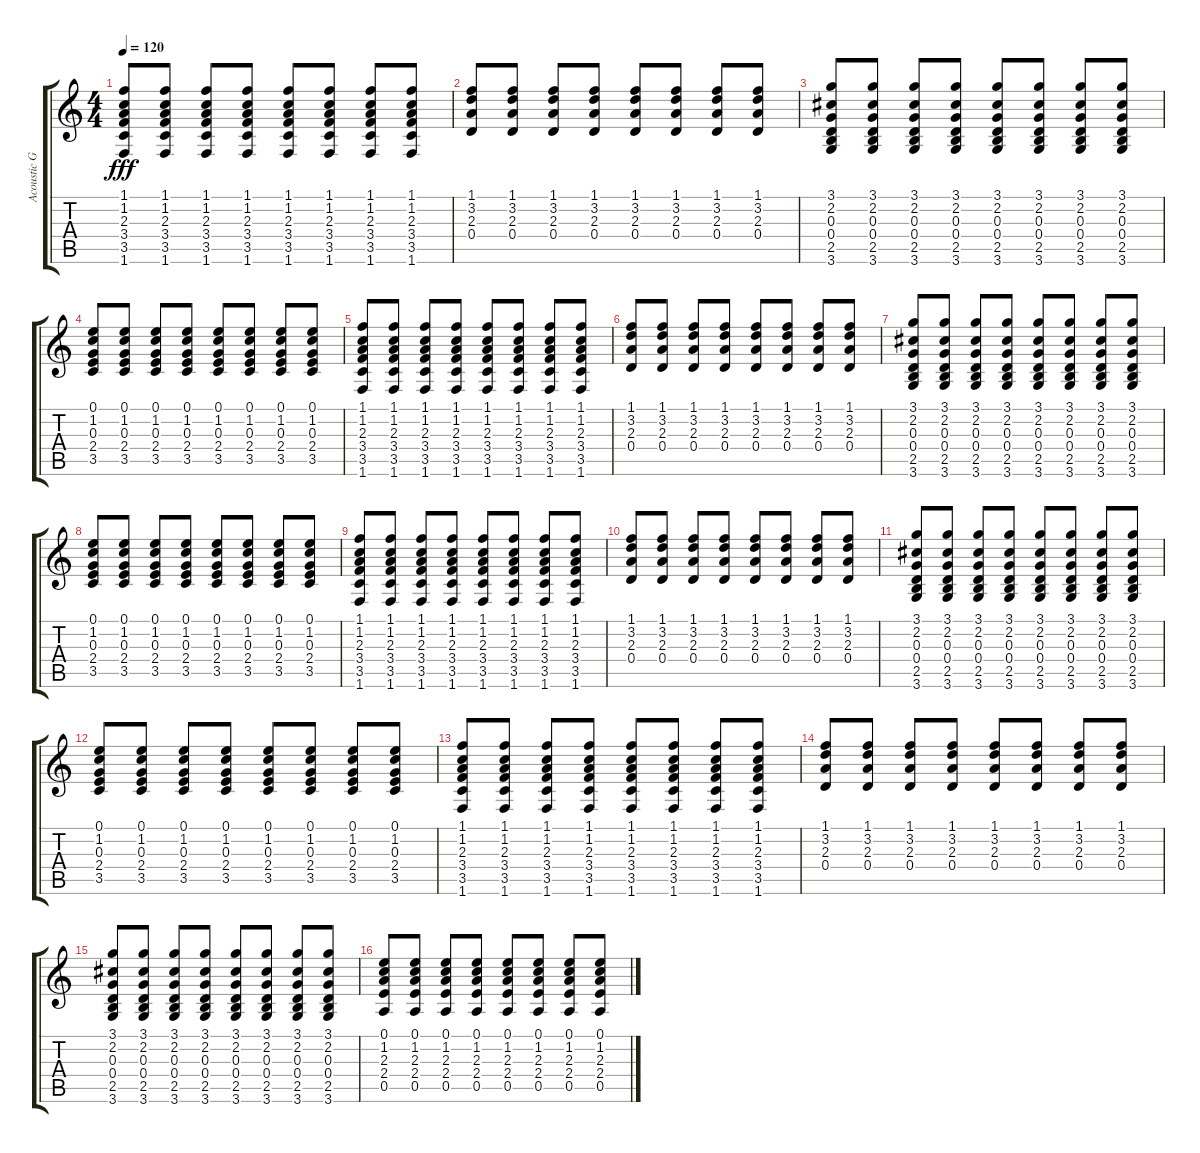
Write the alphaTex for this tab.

\track ("Acoustic Guitar" "Acoustic G") {instrument acousticguitarnylon}
\staff {score tabs}
\tuning (E4 B3 G3 D3 A2 E2) {hide}
\ts (4 4)
\tempo 120
\clef g2
\ks c
(1.1 1.2 2.3 3.4 3.5 1.6).8{dy fff} (1.1 1.2 2.3 3.4 3.5 1.6).8 (1.1 1.2 2.3 3.4 3.5 1.6).8 (1.1 1.2 2.3 3.4 3.5 1.6).8 (1.1 1.2 2.3 3.4 3.5 1.6).8 (1.1 1.2 2.3 3.4 3.5 1.6).8 (1.1 1.2 2.3 3.4 3.5 1.6).8 (1.1 1.2 2.3 3.4 3.5 1.6).8 |
(1.1 3.2 2.3 0.4).8 (1.1 3.2 2.3 0.4).8 (1.1 3.2 2.3 0.4).8 (1.1 3.2 2.3 0.4).8 (1.1 3.2 2.3 0.4).8 (1.1 3.2 2.3 0.4).8 (1.1 3.2 2.3 0.4).8 (1.1 3.2 2.3 0.4).8 |
(3.1 2.2 0.3 0.4 2.5 3.6).8 (3.1 2.2 0.3 0.4 2.5 3.6).8 (3.1 2.2 0.3 0.4 2.5 3.6).8 (3.1 2.2 0.3 0.4 2.5 3.6).8 (3.1 2.2 0.3 0.4 2.5 3.6).8 (3.1 2.2 0.3 0.4 2.5 3.6).8 (3.1 2.2 0.3 0.4 2.5 3.6).8 (3.1 2.2 0.3 0.4 2.5 3.6).8 |
(0.1 1.2 0.3 2.4 3.5).8 (0.1 1.2 0.3 2.4 3.5).8 (0.1 1.2 0.3 2.4 3.5).8 (0.1 1.2 0.3 2.4 3.5).8 (0.1 1.2 0.3 2.4 3.5).8 (0.1 1.2 0.3 2.4 3.5).8 (0.1 1.2 0.3 2.4 3.5).8 (0.1 1.2 0.3 2.4 3.5).8 |
(1.1 1.2 2.3 3.4 3.5 1.6).8 (1.1 1.2 2.3 3.4 3.5 1.6).8 (1.1 1.2 2.3 3.4 3.5 1.6).8 (1.1 1.2 2.3 3.4 3.5 1.6).8 (1.1 1.2 2.3 3.4 3.5 1.6).8 (1.1 1.2 2.3 3.4 3.5 1.6).8 (1.1 1.2 2.3 3.4 3.5 1.6).8 (1.1 1.2 2.3 3.4 3.5 1.6).8 |
(1.1 3.2 2.3 0.4).8 (1.1 3.2 2.3 0.4).8 (1.1 3.2 2.3 0.4).8 (1.1 3.2 2.3 0.4).8 (1.1 3.2 2.3 0.4).8 (1.1 3.2 2.3 0.4).8 (1.1 3.2 2.3 0.4).8 (1.1 3.2 2.3 0.4).8 |
(3.1 2.2 0.3 0.4 2.5 3.6).8 (3.1 2.2 0.3 0.4 2.5 3.6).8 (3.1 2.2 0.3 0.4 2.5 3.6).8 (3.1 2.2 0.3 0.4 2.5 3.6).8 (3.1 2.2 0.3 0.4 2.5 3.6).8 (3.1 2.2 0.3 0.4 2.5 3.6).8 (3.1 2.2 0.3 0.4 2.5 3.6).8 (3.1 2.2 0.3 0.4 2.5 3.6).8 |
(0.1 1.2 0.3 2.4 3.5).8 (0.1 1.2 0.3 2.4 3.5).8 (0.1 1.2 0.3 2.4 3.5).8 (0.1 1.2 0.3 2.4 3.5).8 (0.1 1.2 0.3 2.4 3.5).8 (0.1 1.2 0.3 2.4 3.5).8 (0.1 1.2 0.3 2.4 3.5).8 (0.1 1.2 0.3 2.4 3.5).8 |
(1.1 1.2 2.3 3.4 3.5 1.6).8 (1.1 1.2 2.3 3.4 3.5 1.6).8 (1.1 1.2 2.3 3.4 3.5 1.6).8 (1.1 1.2 2.3 3.4 3.5 1.6).8 (1.1 1.2 2.3 3.4 3.5 1.6).8 (1.1 1.2 2.3 3.4 3.5 1.6).8 (1.1 1.2 2.3 3.4 3.5 1.6).8 (1.1 1.2 2.3 3.4 3.5 1.6).8 |
(1.1 3.2 2.3 0.4).8 (1.1 3.2 2.3 0.4).8 (1.1 3.2 2.3 0.4).8 (1.1 3.2 2.3 0.4).8 (1.1 3.2 2.3 0.4).8 (1.1 3.2 2.3 0.4).8 (1.1 3.2 2.3 0.4).8 (1.1 3.2 2.3 0.4).8 |
(3.1 2.2 0.3 0.4 2.5 3.6).8 (3.1 2.2 0.3 0.4 2.5 3.6).8 (3.1 2.2 0.3 0.4 2.5 3.6).8 (3.1 2.2 0.3 0.4 2.5 3.6).8 (3.1 2.2 0.3 0.4 2.5 3.6).8 (3.1 2.2 0.3 0.4 2.5 3.6).8 (3.1 2.2 0.3 0.4 2.5 3.6).8 (3.1 2.2 0.3 0.4 2.5 3.6).8 |
(0.1 1.2 0.3 2.4 3.5).8 (0.1 1.2 0.3 2.4 3.5).8 (0.1 1.2 0.3 2.4 3.5).8 (0.1 1.2 0.3 2.4 3.5).8 (0.1 1.2 0.3 2.4 3.5).8 (0.1 1.2 0.3 2.4 3.5).8 (0.1 1.2 0.3 2.4 3.5).8 (0.1 1.2 0.3 2.4 3.5).8 |
(1.1 1.2 2.3 3.4 3.5 1.6).8 (1.1 1.2 2.3 3.4 3.5 1.6).8 (1.1 1.2 2.3 3.4 3.5 1.6).8 (1.1 1.2 2.3 3.4 3.5 1.6).8 (1.1 1.2 2.3 3.4 3.5 1.6).8 (1.1 1.2 2.3 3.4 3.5 1.6).8 (1.1 1.2 2.3 3.4 3.5 1.6).8 (1.1 1.2 2.3 3.4 3.5 1.6).8 |
(1.1 3.2 2.3 0.4).8 (1.1 3.2 2.3 0.4).8 (1.1 3.2 2.3 0.4).8 (1.1 3.2 2.3 0.4).8 (1.1 3.2 2.3 0.4).8 (1.1 3.2 2.3 0.4).8 (1.1 3.2 2.3 0.4).8 (1.1 3.2 2.3 0.4).8 |
(3.1 2.2 0.3 0.4 2.5 3.6).8 (3.1 2.2 0.3 0.4 2.5 3.6).8 (3.1 2.2 0.3 0.4 2.5 3.6).8 (3.1 2.2 0.3 0.4 2.5 3.6).8 (3.1 2.2 0.3 0.4 2.5 3.6).8 (3.1 2.2 0.3 0.4 2.5 3.6).8 (3.1 2.2 0.3 0.4 2.5 3.6).8 (3.1 2.2 0.3 0.4 2.5 3.6).8 |
(0.1 1.2 2.3 2.4 0.5).8 (0.1 1.2 2.3 2.4 0.5).8 (0.1 1.2 2.3 2.4 0.5).8 (0.1 1.2 2.3 2.4 0.5).8 (0.1 1.2 2.3 2.4 0.5).8 (0.1 1.2 2.3 2.4 0.5).8 (0.1 1.2 2.3 2.4 0.5).8 (0.1 1.2 2.3 2.4 0.5).8
